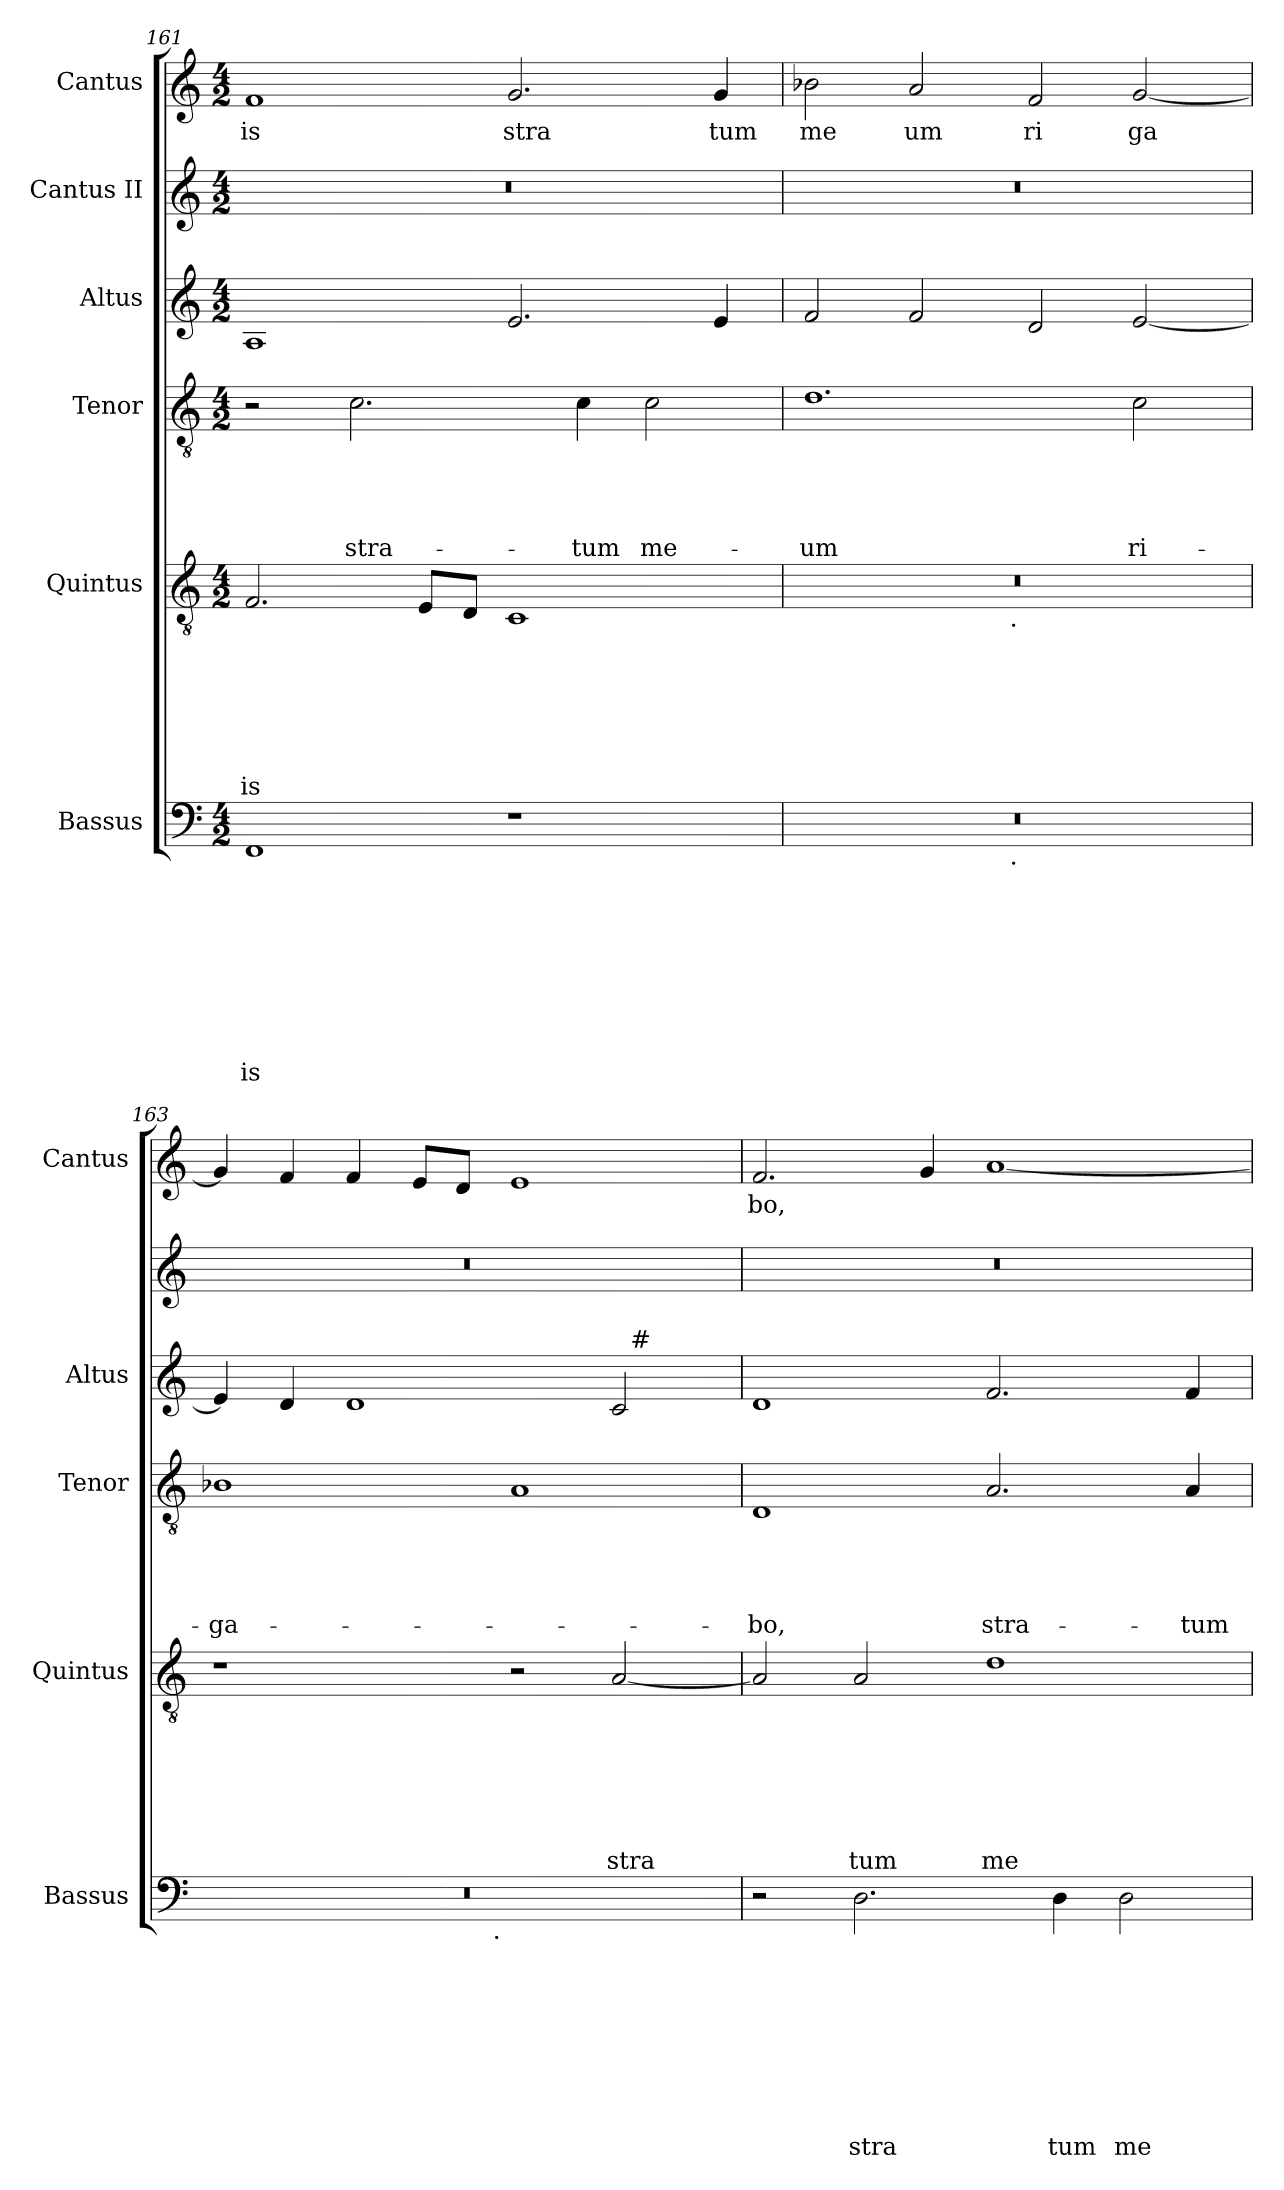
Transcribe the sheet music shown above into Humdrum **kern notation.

**kern	**text	**text	**text	**text	**text	**text	**text	**text	**text	**kern	**text	**text	**text	**text	**text	**text	**text	**kern	**text	**text	**text	**text	**text	**kern	**kern	**kern	**text
*part6	*part6	*part6	*part6	*part6	*part6	*part6	*part6	*part6	*part6	*part5	*part5	*part5	*part5	*part5	*part5	*part5	*part5	*part4	*part4	*part4	*part4	*part4	*part4	*part3	*part2	*part1	*part1
*staff6	*staff6	*staff6	*staff6	*staff6	*staff6	*staff6	*staff6	*staff6	*staff6	*staff5	*staff5	*staff5	*staff5	*staff5	*staff5	*staff5	*staff5	*staff4	*staff4	*staff4	*staff4	*staff4	*staff4	*staff3	*staff2	*staff1	*staff1
*I"Bassus	*	*	*	*	*	*	*	*	*	*I"Quintus	*	*	*	*	*	*	*	*I"Tenor	*	*	*	*	*	*I"Altus	*I"Cantus II	*I"Cantus	*
*I'Bassus	*	*	*	*	*	*	*	*	*	*I'Quintus	*	*	*	*	*	*	*	*I'Tenor	*	*	*	*	*	*I'Altus	*	*I'Cantus	*
*clefF4	*	*	*	*	*	*	*	*	*	*clefGv2	*	*	*	*	*	*	*	*clefGv2	*	*	*	*	*	*clefG2	*clefG2	*clefG2	*
*k[]	*	*	*	*	*	*	*	*	*	*k[]	*	*	*	*	*	*	*	*k[]	*	*	*	*	*	*k[]	*k[]	*k[]	*
*C:	*	*	*	*	*	*	*	*	*	*C:	*	*	*	*	*	*	*	*C:	*	*	*	*	*	*C:	*C:	*C:	*
*M4/2	*	*	*	*	*	*	*	*	*	*M4/2	*	*	*	*	*	*	*	*M4/2	*	*	*	*	*	*M4/2	*M4/2	*M4/2	*
=161	=161	=161	=161	=161	=161	=161	=161	=161	=161	=161	=161	=161	=161	=161	=161	=161	=161	=161	=161	=161	=161	=161	=161	=161	=161	=161	=161
!	!	!	!	!	!	!	!	!	!LO:LY:b	!	!	!	!	!	!	!	!LO:LY:b	!	!	!	!	!	!	!	!	!	!LO:LY:b
1FF	.	.	.	.	.	.	.	.	is	2.F/	.	.	.	.	.	.	is	2r	.	.	.	.	.	1A	0r	1f	is
!	!	!	!	!	!	!	!	!	!	!	!	!	!	!	!	!	!	!	!	!	!	!	!LO:LY:b	!	!	!	!
.	.	.	.	.	.	.	.	.	.	.	.	.	.	.	.	.	.	2.c\	.	.	.	.	stra-	.	.	.	.
.	.	.	.	.	.	.	.	.	.	8E/L	.	.	.	.	.	.	.	.	.	.	.	.	.	.	.	.	.
.	.	.	.	.	.	.	.	.	.	8D/J	.	.	.	.	.	.	.	.	.	.	.	.	.	.	.	.	.
!	!	!	!	!	!	!	!	!	!	!	!	!	!	!	!	!	!	!	!	!	!	!	!	!	!	!	!LO:LY:b
1r	.	.	.	.	.	.	.	.	.	1C	.	.	.	.	.	.	.	.	.	.	.	.	.	2.e/	.	2.g/	stra
!	!	!	!	!	!	!	!	!	!	!	!	!	!	!	!	!	!	!	!	!	!	!	!LO:LY:b	!	!	!	!
.	.	.	.	.	.	.	.	.	.	.	.	.	.	.	.	.	.	4c\	.	.	.	.	-tum	.	.	.	.
!	!	!	!	!	!	!	!	!	!	!	!	!	!	!	!	!	!	!	!	!	!	!	!LO:LY:b	!	!	!	!
.	.	.	.	.	.	.	.	.	.	.	.	.	.	.	.	.	.	2c\	.	.	.	.	me-	.	.	.	.
!	!	!	!	!	!	!	!	!	!	!	!	!	!	!	!	!	!	!	!	!	!	!	!	!	!	!	!LO:LY:b
.	.	.	.	.	.	.	.	.	.	.	.	.	.	.	.	.	.	.	.	.	.	.	.	4e/	.	4g/	tum
=162	=162	=162	=162	=162	=162	=162	=162	=162	=162	=162	=162	=162	=162	=162	=162	=162	=162	=162	=162	=162	=162	=162	=162	=162	=162	=162	=162
!	!	!	!	!	!	!	!	!	!	!	!	!	!	!	!	!	!	!	!	!	!	!	!LO:LY:b	!	!	!	!LO:LY:b
*^	*	*	*	*	*	*	*	*	*	*^	*	*	*	*	*	*	*	*	*	*	*	*	*	*	*	*	*
0r	2ryy	.	.	.	.	.	.	.	.	.	0r	2ryy	.	.	.	.	.	.	.	1.d	.	.	.	.	-um	2f/	0r	2b-X\	me
!	!	!	!	!	!	!	!	!	!	!	!	!	!	!	!	!	!	!	!	!	!	!	!	!	!	!	!	!	!LO:LY:b
.	4...ryy	.	.	.	.	.	.	.	.	.	.	4...ryy	.	.	.	.	.	.	.	.	.	.	.	.	.	2f/	.	2a/	um
!	!	!	!	!	!	!	!	!	!	!	!	!LO:TX:b:t=.	!	!	!	!	!	!	!	!	!	!	!	!	!	!	!	!	!
!	!LO:TX:b:t=.	!	!	!	!	!	!	!	!	!	!	!	!	!	!	!	!	!	!	!	!	!	!	!	!	!	!	!	!
.	1ryy	.	.	.	.	.	.	.	.	.	.	1ryy	.	.	.	.	.	.	.	.	.	.	.	.	.	.	.	.	.
!	!	!	!	!	!	!	!	!	!	!	!	!	!	!	!	!	!	!	!	!	!	!	!	!	!	!	!	!	!LO:LY:b
.	.	.	.	.	.	.	.	.	.	.	.	.	.	.	.	.	.	.	.	.	.	.	.	.	.	2d/	.	2f/	ri
!	!	!	!	!	!	!	!	!	!	!	!	!	!	!	!	!	!	!	!	!	!	!	!	!	!LO:LY:b	!	!	!	!LO:LY:b
.	.	.	.	.	.	.	.	.	.	.	.	.	.	.	.	.	.	.	.	2c\	.	.	.	.	ri-	[<2e/	.	[<2g/	ga
.	32ryy	.	.	.	.	.	.	.	.	.	.	32ryy	.	.	.	.	.	.	.	.	.	.	.	.	.	.	.	.	.
=163	=163	=163	=163	=163	=163	=163	=163	=163	=163	=163	=163	=163	=163	=163	=163	=163	=163	=163	=163	=163	=163	=163	=163	=163	=163	=163	=163	=163	=163
!	!	!	!	!	!	!	!	!	!	!	!	!	!	!	!	!	!	!	!	!	!	!	!	!	!LO:LY:b	!	!	!	!
*	*	*	*	*	*	*	*	*	*	*	*v	*v	*	*	*	*	*	*	*	*	*	*	*	*	*	*^	*	*	*
0r	2ryy	.	.	.	.	.	.	.	.	.	1r	.	.	.	.	.	.	.	1B-X	.	.	.	.	-ga-	4e/]	1ryy	0r	4g/]	.
.	.	.	.	.	.	.	.	.	.	.	.	.	.	.	.	.	.	.	.	.	.	.	.	.	4d/	.	.	4f/	.
.	4...ryy	.	.	.	.	.	.	.	.	.	.	.	.	.	.	.	.	.	.	.	.	.	.	.	1d	.	.	4f/	.
.	.	.	.	.	.	.	.	.	.	.	.	.	.	.	.	.	.	.	.	.	.	.	.	.	.	.	.	8e/L	.
.	.	.	.	.	.	.	.	.	.	.	.	.	.	.	.	.	.	.	.	.	.	.	.	.	.	.	.	8d/J	.
!	!LO:TX:b:t=.	!	!	!	!	!	!	!	!	!	!	!	!	!	!	!	!	!	!	!	!	!	!	!	!	!	!	!	!
.	1ryy	.	.	.	.	.	.	.	.	.	.	.	.	.	.	.	.	.	.	.	.	.	.	.	.	.	.	.	.
.	.	.	.	.	.	.	.	.	.	.	2r	.	.	.	.	.	.	.	1A	.	.	.	.	.	.	2ryy	.	1e	.
!	!	!	!	!	!	!	!	!	!	!	!	!	!	!	!	!	!	!LO:LY:b	!	!	!	!	!	!	!	!	!	!	!
.	.	.	.	.	.	.	.	.	.	.	[<2A/	.	.	.	.	.	.	stra	.	.	.	.	.	.	2c/	32ryy	.	.	.
!	!	!	!	!	!	!	!	!	!	!	!	!	!	!	!	!	!	!	!	!	!	!	!	!	!	!LO:TX:a:t=#	!	!	!
.	.	.	.	.	.	.	.	.	.	.	.	.	.	.	.	.	.	.	.	.	.	.	.	.	.	4...ryy	.	.	.
.	32ryy	.	.	.	.	.	.	.	.	.	.	.	.	.	.	.	.	.	.	.	.	.	.	.	.	.	.	.	.
=164	=164	=164	=164	=164	=164	=164	=164	=164	=164	=164	=164	=164	=164	=164	=164	=164	=164	=164	=164	=164	=164	=164	=164	=164	=164	=164	=164	=164	=164
!	!	!	!	!	!	!	!	!	!	!	!	!	!	!	!	!	!	!	!	!	!	!	!	!LO:LY:b	!	!	!	!	!LO:LY:b
*v	*v	*	*	*	*	*	*	*	*	*	*	*	*	*	*	*	*	*	*	*	*	*	*	*	*v	*v	*	*	*
2r	.	.	.	.	.	.	.	.	.	2A/]	.	.	.	.	.	.	.	1D	.	.	.	.	-bo,	1d	0r	2.f/	bo,
!	!	!	!	!	!	!	!	!	!LO:LY:b	!	!	!	!	!	!	!	!LO:LY:b	!	!	!	!	!	!	!	!	!	!
2.D\	.	.	.	.	.	.	.	.	stra	2A/	.	.	.	.	.	.	tum	.	.	.	.	.	.	.	.	.	.
.	.	.	.	.	.	.	.	.	.	.	.	.	.	.	.	.	.	.	.	.	.	.	.	.	.	4g/	.
!	!	!	!	!	!	!	!	!	!	!	!	!	!	!	!	!	!LO:LY:b	!	!	!	!	!	!LO:LY:b	!	!	!	!
.	.	.	.	.	.	.	.	.	.	1d	.	.	.	.	.	.	me	2.A/	.	.	.	.	stra-	2.f/	.	[>1a	.
!	!	!	!	!	!	!	!	!	!LO:LY:b	!	!	!	!	!	!	!	!	!	!	!	!	!	!	!	!	!	!
4D\	.	.	.	.	.	.	.	.	tum	.	.	.	.	.	.	.	.	.	.	.	.	.	.	.	.	.	.
!	!	!	!	!	!	!	!	!	!LO:LY:b	!	!	!	!	!	!	!	!	!	!	!	!	!	!	!	!	!	!
2D\	.	.	.	.	.	.	.	.	me	.	.	.	.	.	.	.	.	.	.	.	.	.	.	.	.	.	.
!	!	!	!	!	!	!	!	!	!	!	!	!	!	!	!	!	!	!	!	!	!	!	!LO:LY:b	!	!	!	!
.	.	.	.	.	.	.	.	.	.	.	.	.	.	.	.	.	.	4A/	.	.	.	.	-tum	4f/	.	.	.
=	=	=	=	=	=	=	=	=	=	=	=	=	=	=	=	=	=	=	=	=	=	=	=	=	=	=	=
*-	*-	*-	*-	*-	*-	*-	*-	*-	*-	*-	*-	*-	*-	*-	*-	*-	*-	*-	*-	*-	*-	*-	*-	*-	*-	*-	*-
